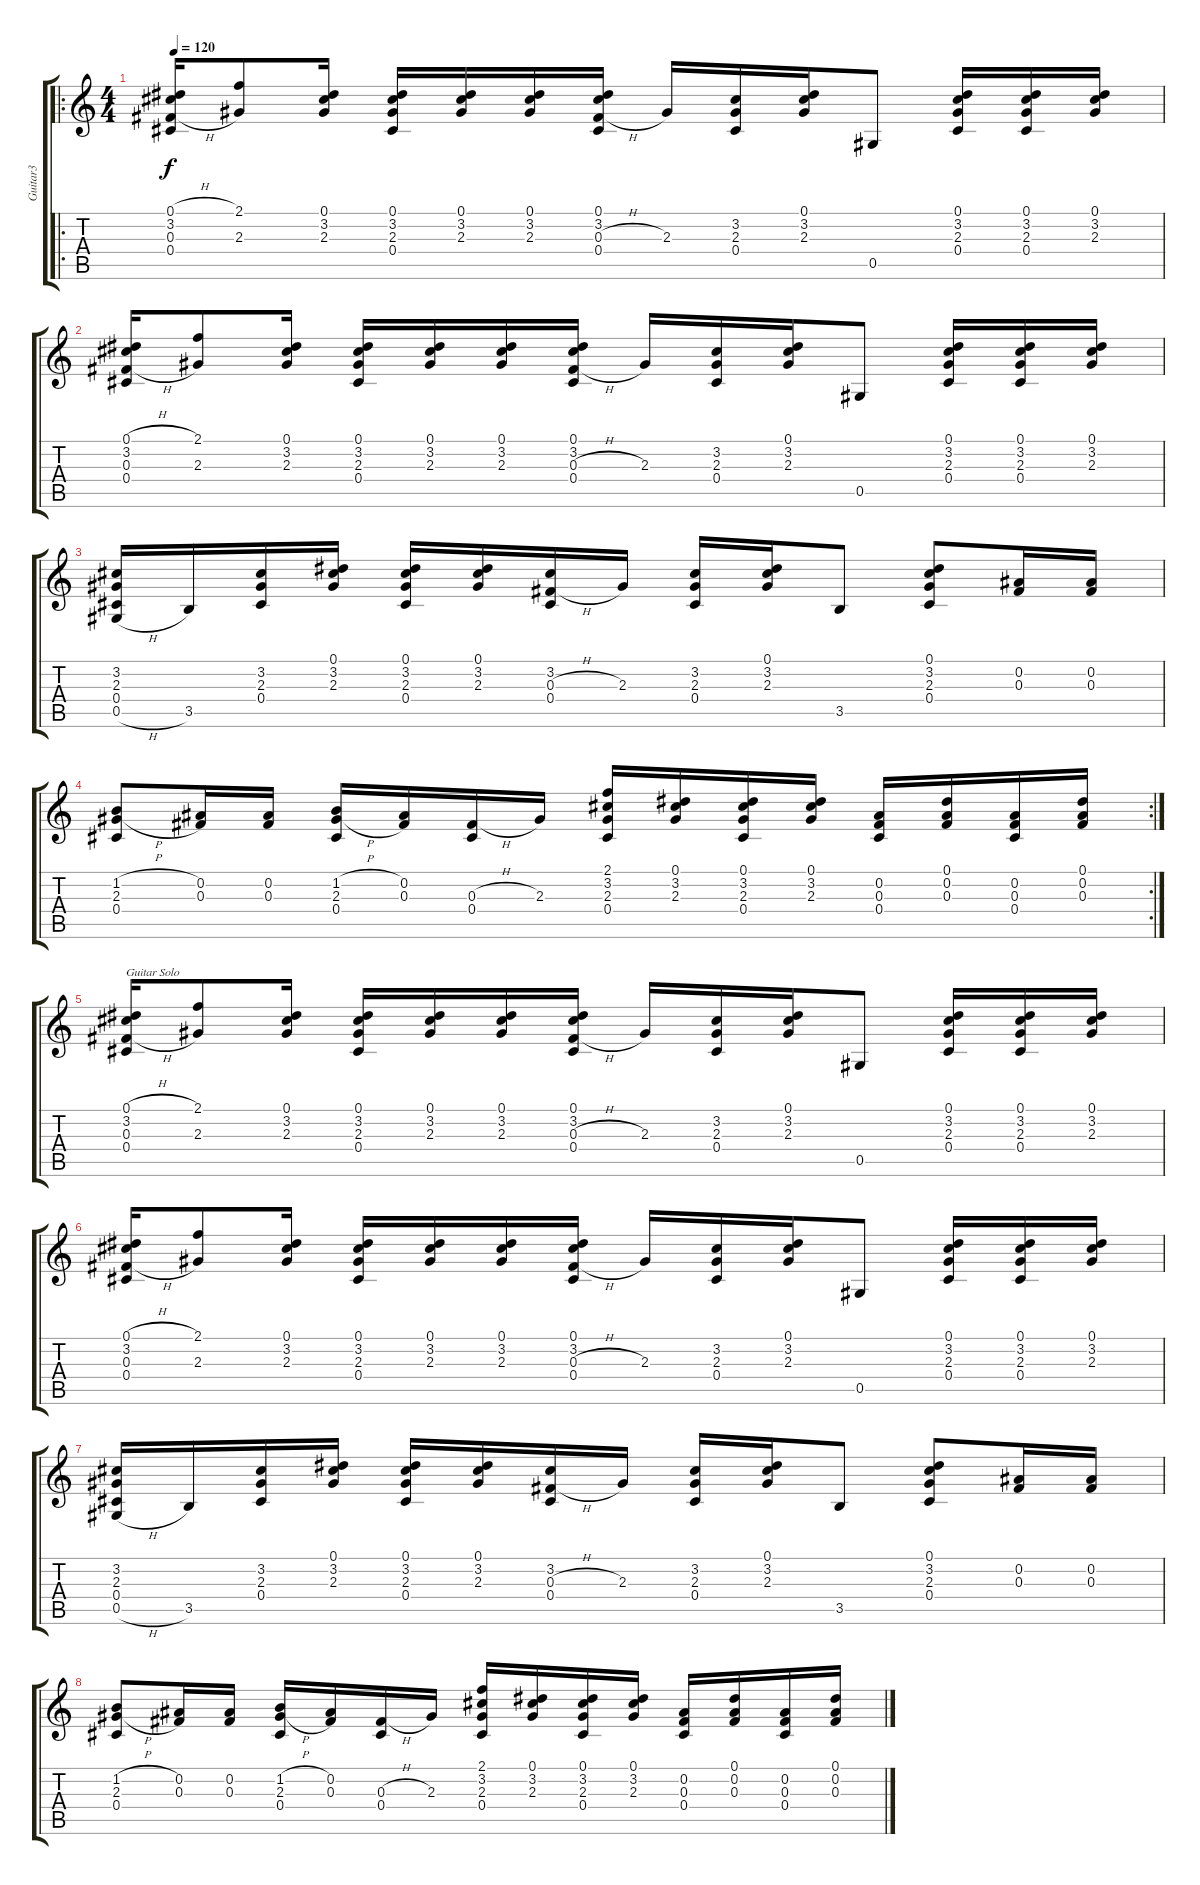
\track ("Guitar3" "Guitar3") {instrument acousticguitarsteel}
\staff {score tabs}
\tuning (Eb4 Bb3 Gb3 Db3 Ab2 Db2) {hide}
\ro
\ts (4 4)
\tempo 120
\clef g2
\ks c
(0.1{h} 3.2 0.3{h} 0.4).16{dy f} (2.1 2.3).8 (0.1 3.2 2.3).16 (0.1 3.2 2.3 0.4).16 (0.1 3.2 2.3).16 (0.1 3.2 2.3).16 (0.1 3.2 0.3{h} 0.4).16 2.3.16 (3.2 2.3 0.4).16 (0.1 3.2 2.3).16 0.5.8 (0.1 3.2 2.3 0.4).16 (0.1 3.2 2.3 0.4).16 (0.1 3.2 2.3).16 |
(0.1{h} 3.2 0.3{h} 0.4).16 (2.1 2.3).8 (0.1 3.2 2.3).16 (0.1 3.2 2.3 0.4).16 (0.1 3.2 2.3).16 (0.1 3.2 2.3).16 (0.1 3.2 0.3{h} 0.4).16 2.3.16 (3.2 2.3 0.4).16 (0.1 3.2 2.3).16 0.5.8 (0.1 3.2 2.3 0.4).16 (0.1 3.2 2.3 0.4).16 (0.1 3.2 2.3).16 |
(3.2 2.3 0.4 0.5{h}).16 3.5.16 (3.2 2.3 0.4).16 (0.1 3.2 2.3).16 (0.1 3.2 2.3 0.4).16 (0.1 3.2 2.3).16 (3.2 0.3{h} 0.4).16 2.3.16 (3.2 2.3 0.4).16 (0.1 3.2 2.3).16 3.5.8 (0.1 3.2 2.3 0.4).8 (0.2 0.3).16 (0.2 0.3).16 |
\rc 2
(1.2{h} 2.3{h} 0.4).8 (0.2 0.3).16 (0.2 0.3).16 (1.2{h} 2.3{h} 0.4).16 (0.2 0.3).16 (0.3{h} 0.4).16 2.3.16 (2.1 3.2 2.3 0.4).16 (0.1 3.2 2.3).16 (0.1 3.2 2.3 0.4).16 (0.1 3.2 2.3).16 (0.2 0.3 0.4).16 (0.1 0.2 0.3).16 (0.2 0.3 0.4).16 (0.1 0.2 0.3).16 |
(0.1{h} 3.2 0.3{h} 0.4).16{txt "Guitar Solo"} (2.1 2.3).8 (0.1 3.2 2.3).16 (0.1 3.2 2.3 0.4).16 (0.1 3.2 2.3).16 (0.1 3.2 2.3).16 (0.1 3.2 0.3{h} 0.4).16 2.3.16 (3.2 2.3 0.4).16 (0.1 3.2 2.3).16 0.5.8 (0.1 3.2 2.3 0.4).16 (0.1 3.2 2.3 0.4).16 (0.1 3.2 2.3).16 |
(0.1{h} 3.2 0.3{h} 0.4).16 (2.1 2.3).8 (0.1 3.2 2.3).16 (0.1 3.2 2.3 0.4).16 (0.1 3.2 2.3).16 (0.1 3.2 2.3).16 (0.1 3.2 0.3{h} 0.4).16 2.3.16 (3.2 2.3 0.4).16 (0.1 3.2 2.3).16 0.5.8 (0.1 3.2 2.3 0.4).16 (0.1 3.2 2.3 0.4).16 (0.1 3.2 2.3).16 |
(3.2 2.3 0.4 0.5{h}).16 3.5.16 (3.2 2.3 0.4).16 (0.1 3.2 2.3).16 (0.1 3.2 2.3 0.4).16 (0.1 3.2 2.3).16 (3.2 0.3{h} 0.4).16 2.3.16 (3.2 2.3 0.4).16 (0.1 3.2 2.3).16 3.5.8 (0.1 3.2 2.3 0.4).8 (0.2 0.3).16 (0.2 0.3).16 |
(1.2{h} 2.3{h} 0.4).8 (0.2 0.3).16 (0.2 0.3).16 (1.2{h} 2.3{h} 0.4).16 (0.2 0.3).16 (0.3{h} 0.4).16 2.3.16 (2.1 3.2 2.3 0.4).16 (0.1 3.2 2.3).16 (0.1 3.2 2.3 0.4).16 (0.1 3.2 2.3).16 (0.2 0.3 0.4).16 (0.1 0.2 0.3).16 (0.2 0.3 0.4).16 (0.1 0.2 0.3).16
